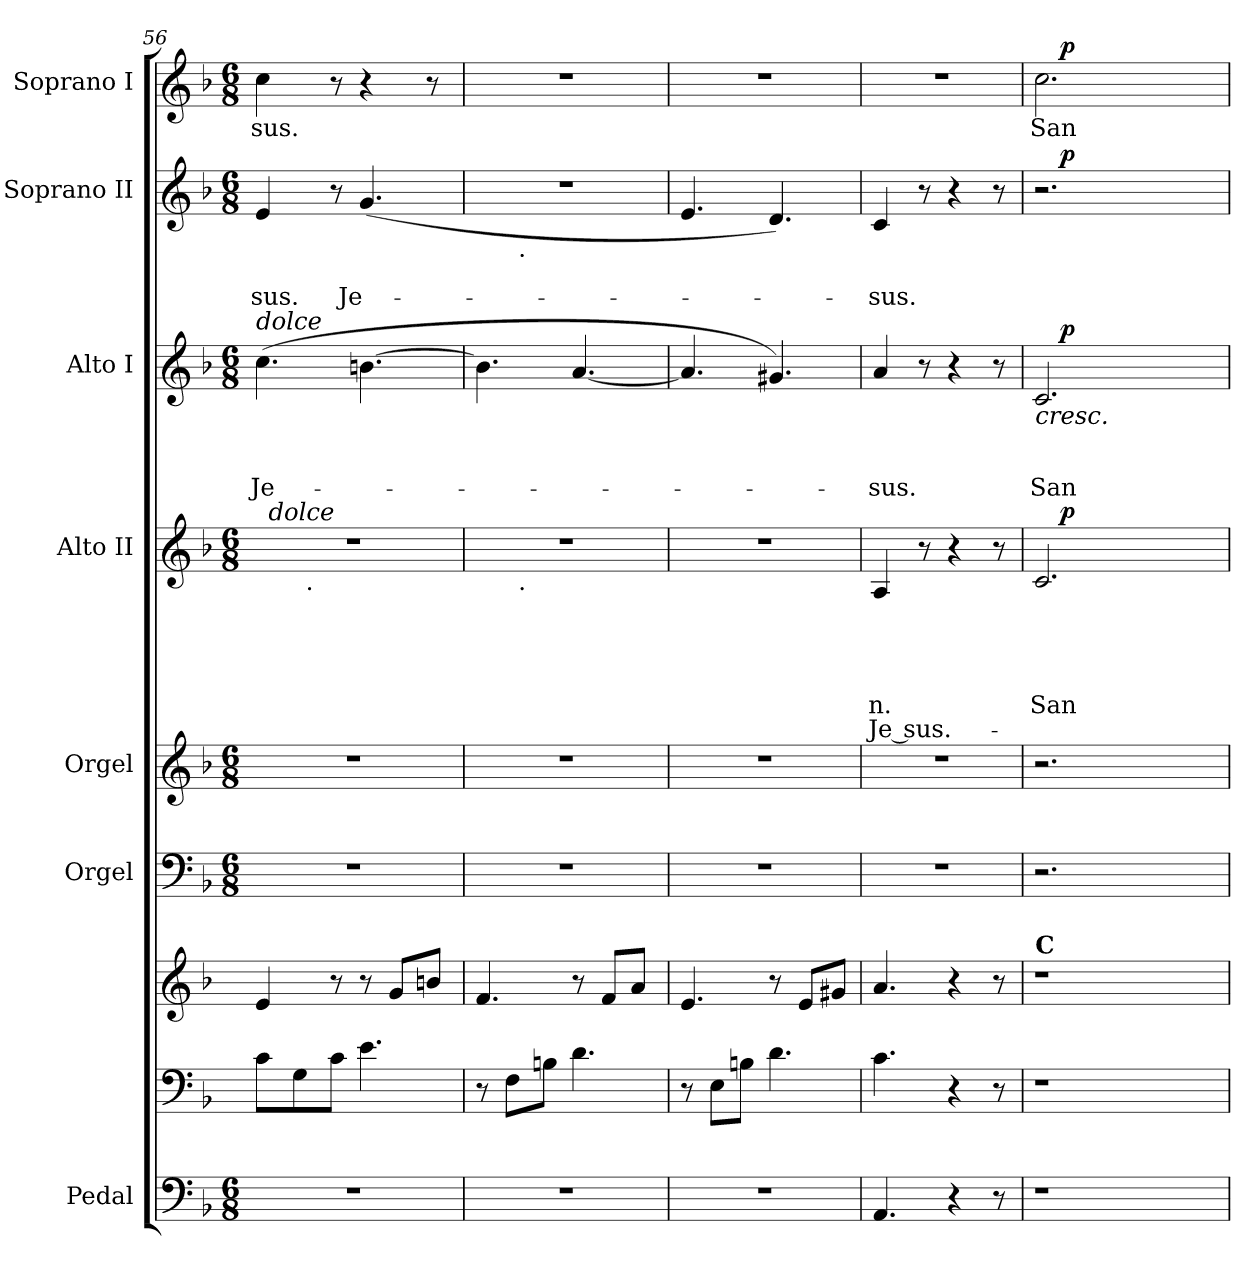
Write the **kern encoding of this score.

**kern	**kern	**kern	**kern	**kern	**kern	**text	**text	**text	**text	**text	**text	**dynam	**kern	**text	**text	**text	**dynam	**kern	**text	**text	**dynam	**kern	**text	**dynam
*part9	*part8	*part7	*part6	*part5	*part4	*part4	*part4	*part4	*part4	*part4	*part4	*part4	*part3	*part3	*part3	*part3	*part3	*part2	*part2	*part2	*part2	*part1	*part1	*part1
*staff9	*staff8	*staff7	*staff6	*staff5	*staff4	*staff4	*staff4	*staff4	*staff4	*staff4	*staff4	*staff4	*staff3	*staff3	*staff3	*staff3	*staff3	*staff2	*staff2	*staff2	*staff2	*staff1	*staff1	*staff1
*I"Pedal	*	*	*I"Orgel	*I"Orgel	*I"Alto II	*	*	*	*	*	*	*	*I"Alto I	*	*	*	*	*I"Soprano II	*	*	*	*I"Soprano I	*	*
*clefF4	*clefF4	*clefG2	*clefF4	*clefG2	*clefG2	*	*	*	*	*	*	*	*clefG2	*	*	*	*	*clefG2	*	*	*	*clefG2	*	*
*k[b-]	*k[b-]	*k[b-]	*k[b-]	*k[b-]	*k[b-]	*	*	*	*	*	*	*	*k[b-]	*	*	*	*	*k[b-]	*	*	*	*k[b-]	*	*
*F:	*F:	*F:	*F:	*F:	*F:	*	*	*	*	*	*	*	*F:	*	*	*	*	*F:	*	*	*	*F:	*	*
*M6/8	*	*	*M6/8	*M6/8	*M6/8	*	*	*	*	*	*	*	*M6/8	*	*	*	*	*M6/8	*	*	*	*M6/8	*	*
=56	=56	=56	=56	=56	=56	=56	=56	=56	=56	=56	=56	=56	=56	=56	=56	=56	=56	=56	=56	=56	=56	=56	=56	=56
!	!	!	!	!	!	!	!	!	!	!	!	!	!LO:TX:a:i:t=dolce	!	!	!	!	!	!	!	!	!	!	!
!	!	!	!	!	!	!	!	!	!	!	!	!	!	!	!	!LO:LY:b	!	!	!	!LO:LY:b	!	!	!LO:LY:b	!
*	*	*	*	*	*^	*	*	*	*	*	*	*	*	*	*	*	*	*	*	*	*	*	*	*
*	*	*	*	*	*	*^	*	*	*	*	*	*	*	*	*	*	*	*	*	*	*	*	*	*	*
2.r	8c\L	4e/	2.r	2.r	2.r	32ryy	8ryy	.	.	.	.	.	.	.	(>4.cc\	.	.	Je-	.	4e/	.	-sus.	.	4cc\	-sus.	.
!	!	!	!	!	!	!LO:TX:a:i:t=dolce	!	!	!	!	!	!	!	!	!	!	!	!	!	!	!	!	!	!	!	!
.	.	.	.	.	.	2ryy	.	.	.	.	.	.	.	.	.	.	.	.	.	.	.	.	.	.	.	.
.	8G\	.	.	.	.	.	32ryy	.	.	.	.	.	.	.	.	.	.	.	.	.	.	.	.	.	.	.
!	!	!	!	!	!	!	!LO:TX:b:t=.	!	!	!	!	!	!	!	!	!	!	!	!	!	!	!	!	!	!	!
.	.	.	.	.	.	.	2ryy	.	.	.	.	.	.	.	.	.	.	.	.	.	.	.	.	.	.	.
.	8c\J	8r	.	.	.	.	.	.	.	.	.	.	.	.	.	.	.	.	.	8r	.	.	.	8r	.	.
!	!	!	!	!	!	!	!	!	!	!	!	!	!	!	!	!	!	!	!	!	!	!LO:LY:b	!	!	!	!
.	4.e\	8r	.	.	.	.	.	.	.	.	.	.	.	.	[>4.bn\	.	.	.	.	(<4.g/	.	Je-	.	4r	.	.
.	.	8g/L	.	.	.	.	.	.	.	.	.	.	.	.	.	.	.	.	.	.	.	.	.	.	.	.
.	.	.	.	.	.	8..ryy	.	.	.	.	.	.	.	.	.	.	.	.	.	.	.	.	.	.	.	.
.	.	8bn/J	.	.	.	.	.	.	.	.	.	.	.	.	.	.	.	.	.	.	.	.	.	8r	.	.
.	.	.	.	.	.	.	16.ryy	.	.	.	.	.	.	.	.	.	.	.	.	.	.	.	.	.	.	.
=57	=57	=57	=57	=57	=57	=57	=57	=57	=57	=57	=57	=57	=57	=57	=57	=57	=57	=57	=57	=57	=57	=57	=57	=57	=57	=57
!	!	!	!	!	!	!	!	!	!	!	!	!	!	!	!	!	!	!	!	!	!	!	!	!LO:N:vis=1	!	!
*	*	*	*	*	*	*v	*v	*	*	*	*	*	*	*	*	*	*	*	*	*^	*	*	*	*	*	*
2.r	8r	4.f/	2.r	2.r	2.r	8ryy	.	.	.	.	.	.	.	4.b\]	.	.	.	.	2.r	8ryy	.	.	.	2.r	.	.
.	8F\L	.	.	.	.	32ryy	.	.	.	.	.	.	.	.	.	.	.	.	.	32ryy	.	.	.	.	.	.
!	!	!	!	!	!	!	!	!	!	!	!	!	!	!	!	!	!	!	!	!LO:TX:b:t=.	!	!	!	!	!	!
!	!	!	!	!	!	!LO:TX:b:t=.	!	!	!	!	!	!	!	!	!	!	!	!	!	!	!	!	!	!	!	!
.	.	.	.	.	.	2ryy	.	.	.	.	.	.	.	.	.	.	.	.	.	2ryy	.	.	.	.	.	.
.	8Bn\J	.	.	.	.	.	.	.	.	.	.	.	.	.	.	.	.	.	.	.	.	.	.	.	.	.
.	4.d\	8r	.	.	.	.	.	.	.	.	.	.	.	[<4.a/	.	.	.	.	.	.	.	.	.	.	.	.
.	.	8f/L	.	.	.	.	.	.	.	.	.	.	.	.	.	.	.	.	.	.	.	.	.	.	.	.
.	.	8a/J	.	.	.	.	.	.	.	.	.	.	.	.	.	.	.	.	.	.	.	.	.	.	.	.
.	.	.	.	.	.	16.ryy	.	.	.	.	.	.	.	.	.	.	.	.	.	16.ryy	.	.	.	.	.	.
=58	=58	=58	=58	=58	=58	=58	=58	=58	=58	=58	=58	=58	=58	=58	=58	=58	=58	=58	=58	=58	=58	=58	=58	=58	=58	=58
!	!	!	!	!	!	!	!	!	!	!	!	!	!	!	!	!	!	!	!	!	!	!	!	!LO:N:vis=1	!	!
*	*	*	*	*	*v	*v	*	*	*	*	*	*	*	*	*	*	*	*	*v	*v	*	*	*	*	*	*
2.r	8r	4.e/	2.r	2.r	2.r	.	.	.	.	.	.	.	4.a/]	.	.	.	.	4.e/	.	.	.	2.r	.	.
.	8E\L	.	.	.	.	.	.	.	.	.	.	.	.	.	.	.	.	.	.	.	.	.	.	.
.	8Bn\J	.	.	.	.	.	.	.	.	.	.	.	.	.	.	.	.	.	.	.	.	.	.	.
.	4.d\	8r	.	.	.	.	.	.	.	.	.	.	4.g#X/)	.	.	.	.	4.d/)	.	.	.	.	.	.
.	.	8e/L	.	.	.	.	.	.	.	.	.	.	.	.	.	.	.	.	.	.	.	.	.	.
.	.	8g#X/J	.	.	.	.	.	.	.	.	.	.	.	.	.	.	.	.	.	.	.	.	.	.
=59	=59	=59	=59	=59	=59	=59	=59	=59	=59	=59	=59	=59	=59	=59	=59	=59	=59	=59	=59	=59	=59	=59	=59	=59
!	!	!	!	!	!	!	!	!	!	!LO:LY:b:rj	!LO:LY:b:rj	!	!	!	!	!LO:LY:b	!	!	!	!LO:LY:b	!	!LO:N:vis=1	!	!
4.AA/	4.c\	4.a/	2.r	2.r	4A/	.	.	.	.	n.	-Je sus.-	.	4a/	.	.	-sus.	.	4c/	.	-sus.	.	2.r	.	.
.	.	.	.	.	8r	.	.	.	.	.	.	.	8r	.	.	.	.	8r	.	.	.	.	.	.
4r	4r	4r	.	.	4r	.	.	.	.	.	.	.	4r	.	.	.	.	4r	.	.	.	.	.	.
8r	8r	8r	.	.	8r	.	.	.	.	.	.	.	8r	.	.	.	.	8r	.	.	.	.	.	.
!!LO:LB:g=z
=60	=60	=60	=60	=60	=60	=60	=60	=60	=60	=60	=60	=60	=60	=60	=60	=60	=60	=60	=60	=60	=60	=60	=60	=60
!	!	!	!	!	!	!	!	!	!	!	!	!	!	!	!	!	!	!	!	!	!	!LO:TX:a:B:t=C	!	!
!	!	!LO:TX:a:B:t=C	!	!	!	!	!	!	!	!	!	!	!	!	!	!	!	!	!	!	!	!	!	!
!LO:N:vis=1	!LO:N:vis=1	!LO:N:vis=1	!	!	!	!	!	!	!	!LO:LY:b	!	!	!	!	!	!LO:LY:b	!LO:HP:b	!	!	!	!	!	!LO:LY:b	!
*	*	*	*	*	*^	*	*	*	*	*	*	*	*^	*	*	*	*	*^	*	*	*	*^	*	*
2.r	1r	1r	2.r	2.r	2.c/	16.ryy	.	.	.	.	San-	.	.	2.c/	16.ryy	.	.	San-	<	2.r	16.ryy	.	.	.	2.cc\	16.ryy	San-	.
!	!	!	!	!	!	!	!	!	!	!	!	!	!LO:DY:a	!	!	!	!	!	!LO:DY:a	!	!	!	!	!LO:DY:a	!	!	!	!LO:DY:a
.	.	.	.	.	.	2ryy	.	.	.	.	.	.	p	.	2ryy	.	.	.	p	.	2ryy	.	.	p	.	2ryy	.	p
.	.	.	.	.	.	4ryy	.	.	.	.	.	.	.	.	4ryy	.	.	.	.	.	4ryy	.	.	.	.	4ryy	.	.
4ryy	.	.	4ryy	4ryy	4ryy	.	.	.	.	.	.	.	.	4ryy	.	.	.	.	[	4ryy	.	.	.	.	4ryy	.	.	.
.	.	.	.	.	.	8ryy	.	.	.	.	.	.	.	.	8ryy	.	.	.	.	.	8ryy	.	.	.	.	8ryy	.	.
.	.	.	.	.	.	32ryy	.	.	.	.	.	.	.	.	32ryy	.	.	.	.	.	32ryy	.	.	.	.	32ryy	.	.
*	*	*	*	*	*v	*v	*	*	*	*	*	*	*	*	*	*	*	*	*	*v	*v	*	*	*	*v	*v	*	*
*	*	*	*	*	*	*	*	*	*	*	*	*	*v	*v	*	*	*	*	*	*	*	*	*	*	*
=	=	=	=	=	=	=	=	=	=	=	=	=	=	=	=	=	=	=	=	=	=	=	=	=
*-	*-	*-	*-	*-	*-	*-	*-	*-	*-	*-	*-	*-	*-	*-	*-	*-	*-	*-	*-	*-	*-	*-	*-	*-
